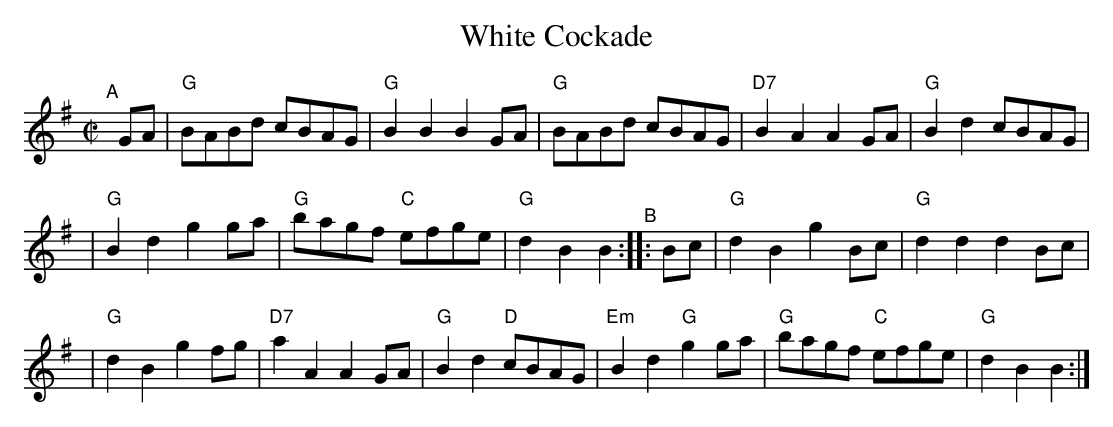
X:1
T: White Cockade
M: C|
L: 1/8
K: G
"^A"[|] GA \
| "G"BABd cBAG | "G"B2B2 B2GA | "G"BABd cBAG | "D7"B2A2 A2GA | "G"B2d2 cBAG |
| "G"B2d2 g2ga | "G"bagf "C"efge | "G"d2B2 B2 "^B":: Bc | "G"d2B2 g2Bc | "G"d2d2 d2Bc |
| "G"d2B2 g2fg | "D7"a2A2 A2GA | "G"B2d2 "D"cBAG | "Em"B2d2 "G"g2ga | "G"bagf "C"efge | "G"d2B2 B2 :|
